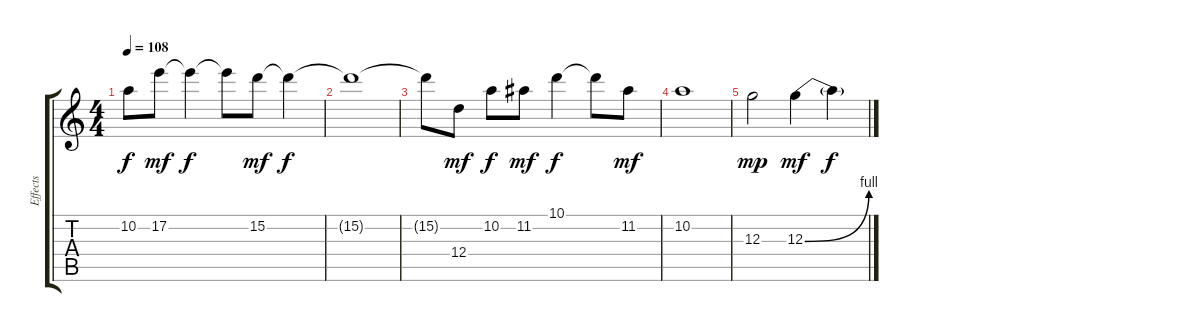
\track ("Effects" "Effects") {instrument electricguitarjazz}
\staff {score tabs}
\tuning (E4 B3 G3 D3 A2 E2) {hide}
\ts (4 4)
\tempo 108
\clef g2
\ks c
10.2{t}.8{dy f} 17.2.8{dy mf} 17.2{t}.4{dy f} 17.2{t}.8 15.2.8{dy mf} 15.2{t}.4{dy f} |
15.2{t}.1 |
15.2{t}.8 12.4.8{dy mf} 10.2.8{dy f} 11.2.8{dy mf} 10.1.4{dy f} 10.1{t}.8 11.2.8{dy mf} |
10.2.1 |
12.3.2{dy mp} 12.3{be (bend 0 0 60 4)}.4{dy mf} 12.3{t}.4{dy f}
